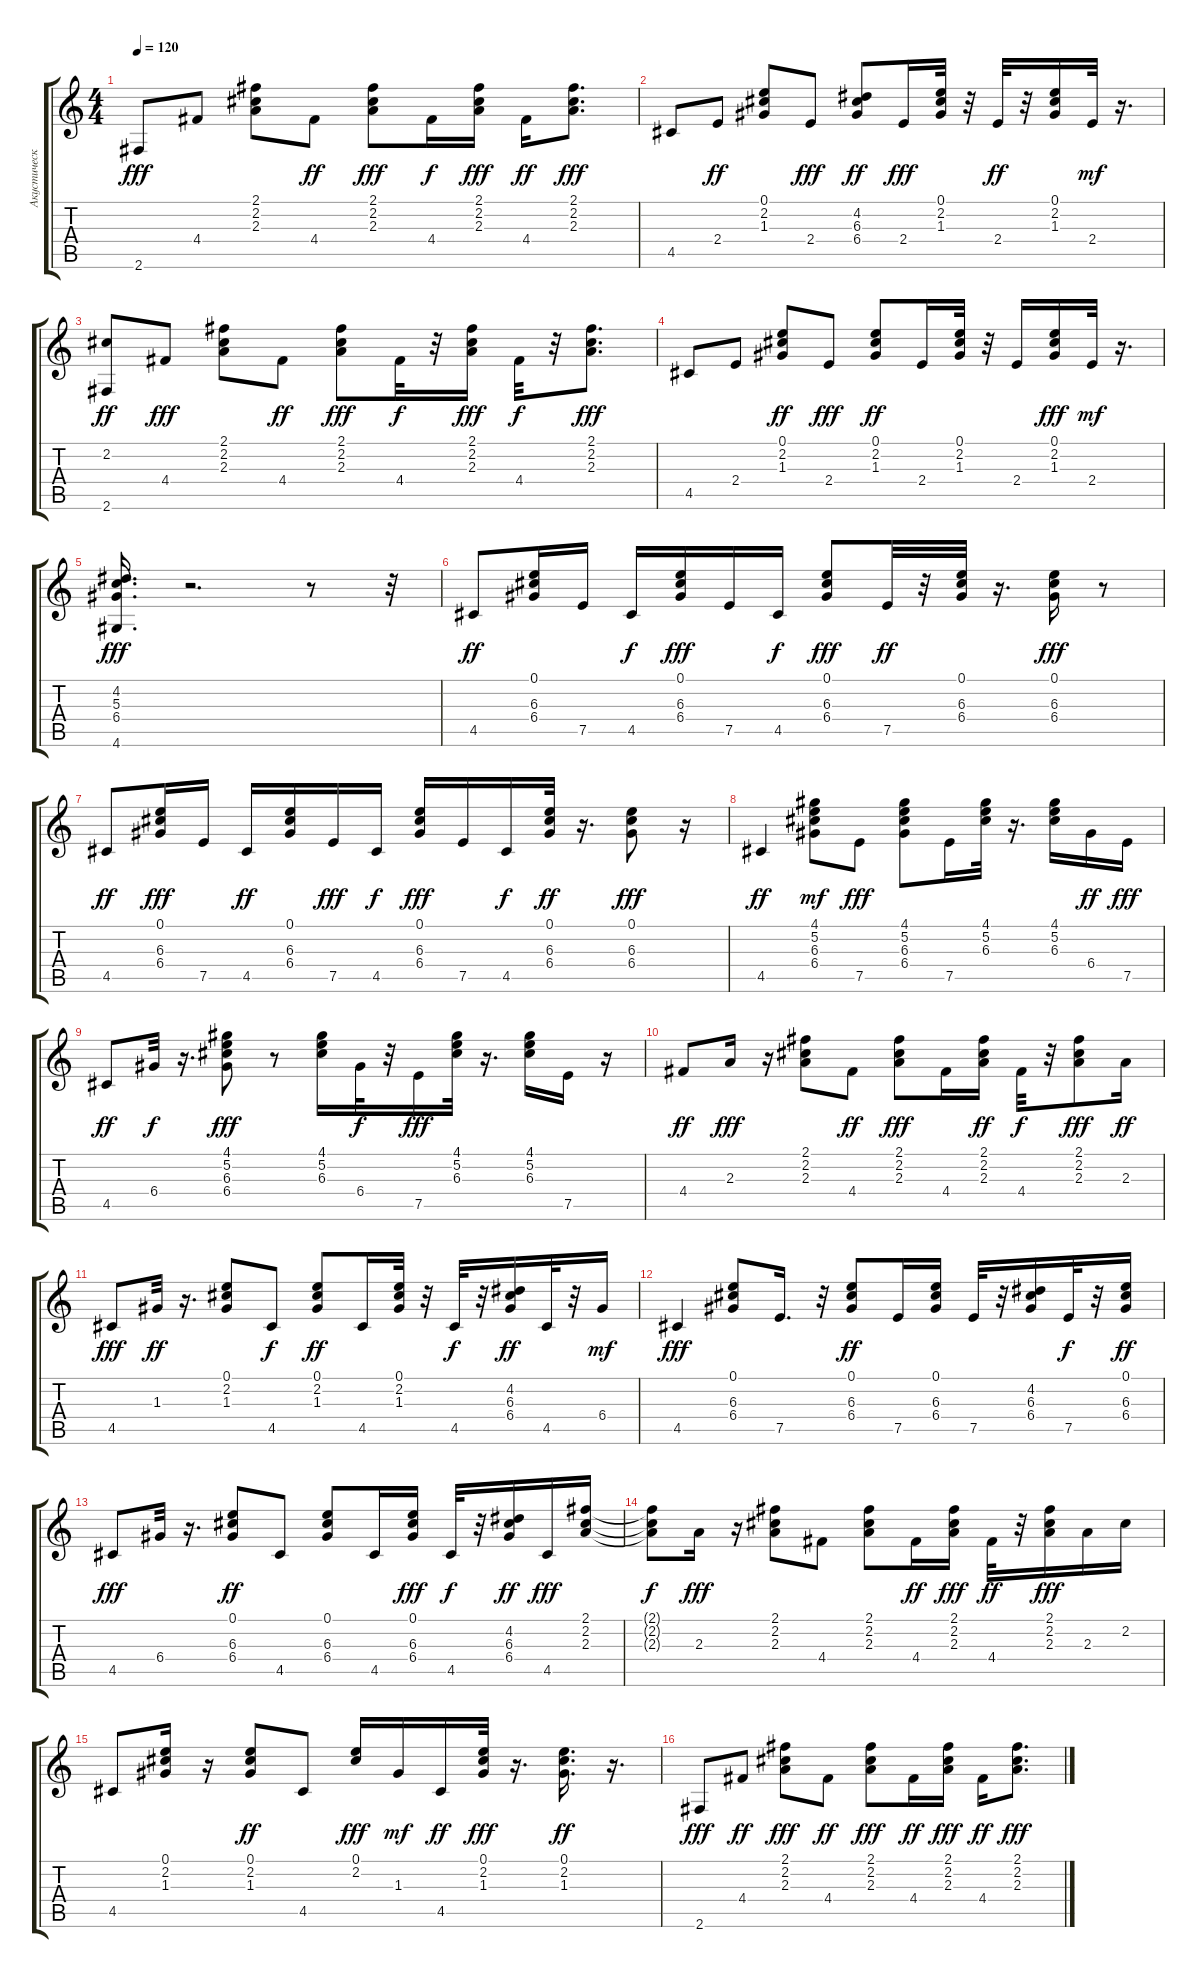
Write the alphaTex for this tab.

\track ("Акустический Гранд Роял" "Акустическ") {instrument acousticguitarsteel}
\staff {score tabs}
\tuning (E4 B3 G3 D3 A2 E2) {hide}
\ts (4 4)
\tempo 120
\clef g2
\ks c
2.6.8{dy fff} 4.4.8 (2.1 2.2 2.3).8 4.4.8{dy ff} (2.1 2.2 2.3).8{dy fff} 4.4.16{dy f} (2.1 2.2 2.3).16{dy fff} 4.4.16{dy ff} (2.1 2.2 2.3).8{d dy fff} |
4.5.8 2.4.8{dy ff} (0.1 2.2 1.3).8 2.4.8{dy fff} (4.2 6.3 6.4).8{dy ff} 2.4.16{dy fff} (0.1 2.2 1.3).32 r.32 2.4.32{dy ff} r.32 (0.1 2.2 1.3).16 2.4.32{dy mf} r.16{d} |
(2.2 2.6).8{dy ff} 4.4.8{dy fff} (2.1 2.2 2.3).8 4.4.8{dy ff} (2.1 2.2 2.3).8{dy fff} 4.4.32{dy f} r.32 (2.1 2.2 2.3).16{dy fff} 4.4.32{dy f} r.32 (2.1 2.2 2.3).8{d dy fff} |
4.5.8 2.4.8 (0.1 2.2 1.3).8{dy ff} 2.4.8{dy fff} (0.1 2.2 1.3).8{dy ff} 2.4.16 (0.1 2.2 1.3).32 r.32 2.4.16 (0.1 2.2 1.3).16{dy fff} 2.4.32{dy mf} r.16{d} |
(4.2 5.3 6.4 4.6).16{d dy fff} r.2{d} r.8 r.32 |
4.5.8{dy ff} (0.1 6.3 6.4).16 7.5.16 4.5.16{dy f} (0.1 6.3 6.4).16{dy fff} 7.5.16 4.5.16{dy f} (0.1 6.3 6.4).8{dy fff} 7.5.32{dy ff} r.32 (0.1 6.3 6.4).32 r.16{d} (0.1 6.3 6.4).16{dy fff} r.8 |
4.5.8{dy ff} (0.1 6.3 6.4).16{dy fff} 7.5.16 4.5.16{dy ff} (0.1 6.3 6.4).16 7.5.16{dy fff} 4.5.16{dy f} (0.1 6.3 6.4).16{dy fff} 7.5.16 4.5.16{dy f} (0.1 6.3 6.4).32{dy ff} r.16{d} (0.1 6.3 6.4).8{dy fff} r.16 |
4.5.4{dy ff} (4.1 5.2 6.3 6.4).8{dy mf} 7.5.8{dy fff} (4.1 5.2 6.3 6.4).8 7.5.16 (4.1 5.2 6.3).32 r.16{d} (4.1 5.2 6.3).16 6.4.16{dy ff} 7.5.16{dy fff} |
4.5.8{dy ff} 6.4.32{dy f} r.16{d} (4.1 5.2 6.3 6.4).8{dy fff} r.8 (4.1 5.2 6.3).16 6.4.32{dy f} r.32 7.5.16{dy fff} (4.1 5.2 6.3).32 r.16{d} (4.1 5.2 6.3).16 7.5.16 r.16 |
4.4.8{dy ff} 2.3.16{dy fff} r.16 (2.1 2.2 2.3).8 4.4.8{dy ff} (2.1 2.2 2.3).8{dy fff} 4.4.16 (2.1 2.2 2.3).16{dy ff} 4.4.32{dy f} r.32 (2.1 2.2 2.3).8{dy fff} 2.3.16{dy ff} |
4.5.8{dy fff} 1.3.32{dy ff} r.16{d} (0.1 2.2 1.3).8 4.5.8{dy f} (0.1 2.2 1.3).8{dy ff} 4.5.16 (0.1 2.2 1.3).32 r.32 4.5.32{dy f} r.32 (4.2 6.3 6.4).16{dy ff} 4.5.32 r.32 6.4.16{dy mf} |
4.5.4{dy fff} (0.1 6.3 6.4).8 7.5.16{d} r.32 (0.1 6.3 6.4).8{dy ff} 7.5.16 (0.1 6.3 6.4).16 7.5.32 r.32 (4.2 6.3 6.4).16 7.5.32{dy f} r.32 (0.1 6.3 6.4).16{dy ff} |
4.5.8{dy fff} 6.4.32 r.16{d} (0.1 6.3 6.4).8{dy ff} 4.5.8 (0.1 6.3 6.4).8 4.5.16 (0.1 6.3 6.4).16{dy fff} 4.5.32{dy f} r.32 (4.2 6.3 6.4).16{dy ff} 4.5.16{dy fff} (2.1 2.2 2.3).16 |
(2.1{t} 2.2{t} 2.3{t}).8{dy f} 2.3.16{dy fff} r.16 (2.1 2.2 2.3).8 4.4.8 (2.1 2.2 2.3).8 4.4.16{dy ff} (2.1 2.2 2.3).16{dy fff} 4.4.32{dy ff} r.32 (2.1 2.2 2.3).16{dy fff} 2.3.16 2.2.16 |
4.5.8 (0.1 2.2 1.3).16 r.16 (0.1 2.2 1.3).8{dy ff} 4.5.8 (0.1 2.2).16{dy fff} 1.3.16{dy mf} 4.5.16{dy ff} (0.1 2.2 1.3).32{dy fff} r.16{d} (0.1 2.2 1.3).16{d dy ff} r.16{d} |
2.6.8{dy fff} 4.4.8{dy ff} (2.1 2.2 2.3).8{dy fff} 4.4.8{dy ff} (2.1 2.2 2.3).8{dy fff} 4.4.16{dy ff} (2.1 2.2 2.3).16{dy fff} 4.4.16{dy ff} (2.1 2.2 2.3).8{d dy fff}
